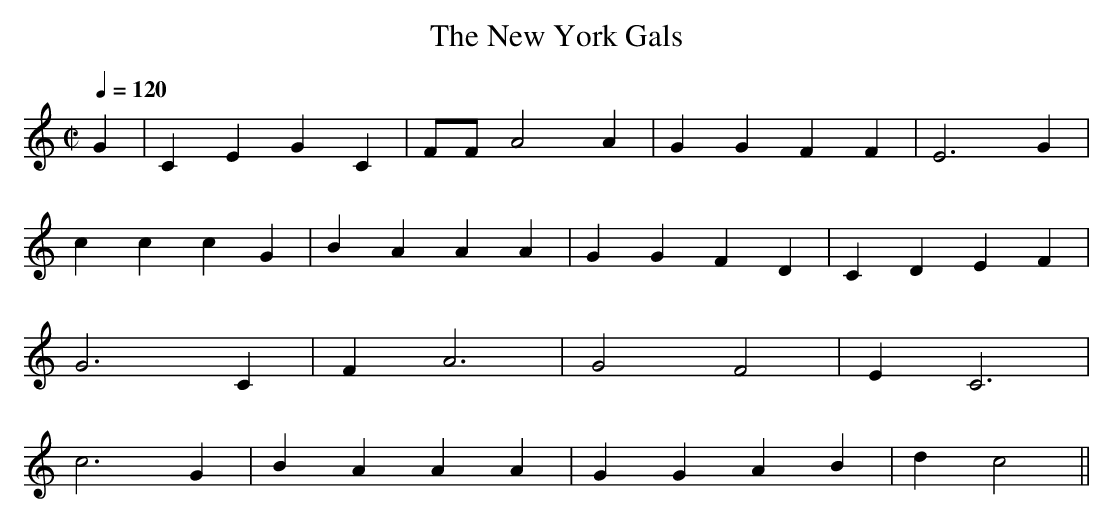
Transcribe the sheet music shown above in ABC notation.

X:1
T:The New York Gals
M:C|
L:1/4
Q:1/4=120
K:C
G|\
CE GC|F/F/ A2A|GG FF|E3 G|
cc cG|BA AA|GG FD|CD EF|
G3 C|FA3|G2 F2|E C3|
c3 G|BA AA|GG AB|d c2||
